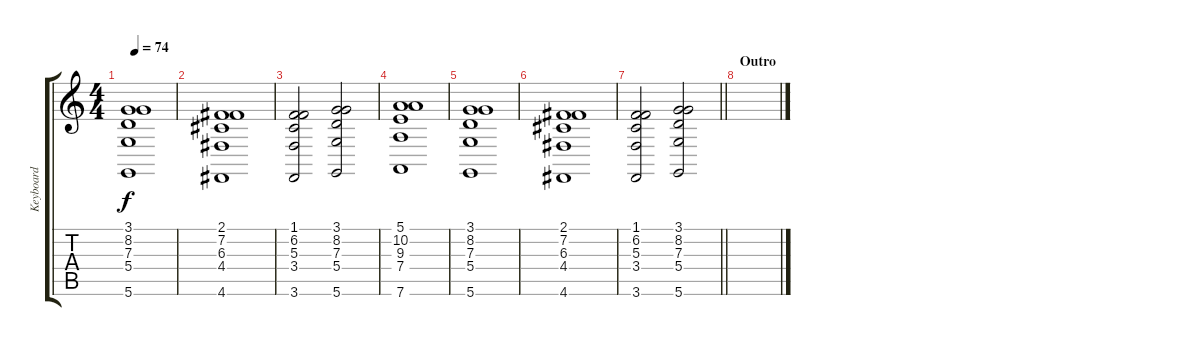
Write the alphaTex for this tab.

\track ("Keyboard" "Keyboard") {instrument synthstrings1}
\staff {score tabs}
\tuning (E4 B3 G3 D3 A2 D2) {hide}
\ts (4 4)
\tempo 74
\clef g2
\ks c
(3.1 8.2 7.3 5.4 5.6).1{dy f} |
(2.1 7.2 6.3 4.4 4.6).1 |
(1.1 6.2 5.3 3.4 3.6).2 (3.1 8.2 7.3 5.4 5.6).2 |
(5.1 10.2 9.3 7.4 7.6).1 |
(3.1 8.2 7.3 5.4 5.6).1 |
(2.1 7.2 6.3 4.4 4.6).1 |
\barLineRight lightlight
(1.1 6.2 5.3 3.4 3.6).2 (3.1 8.2 7.3 5.4 5.6).2 |
\section ("" "Outro")
